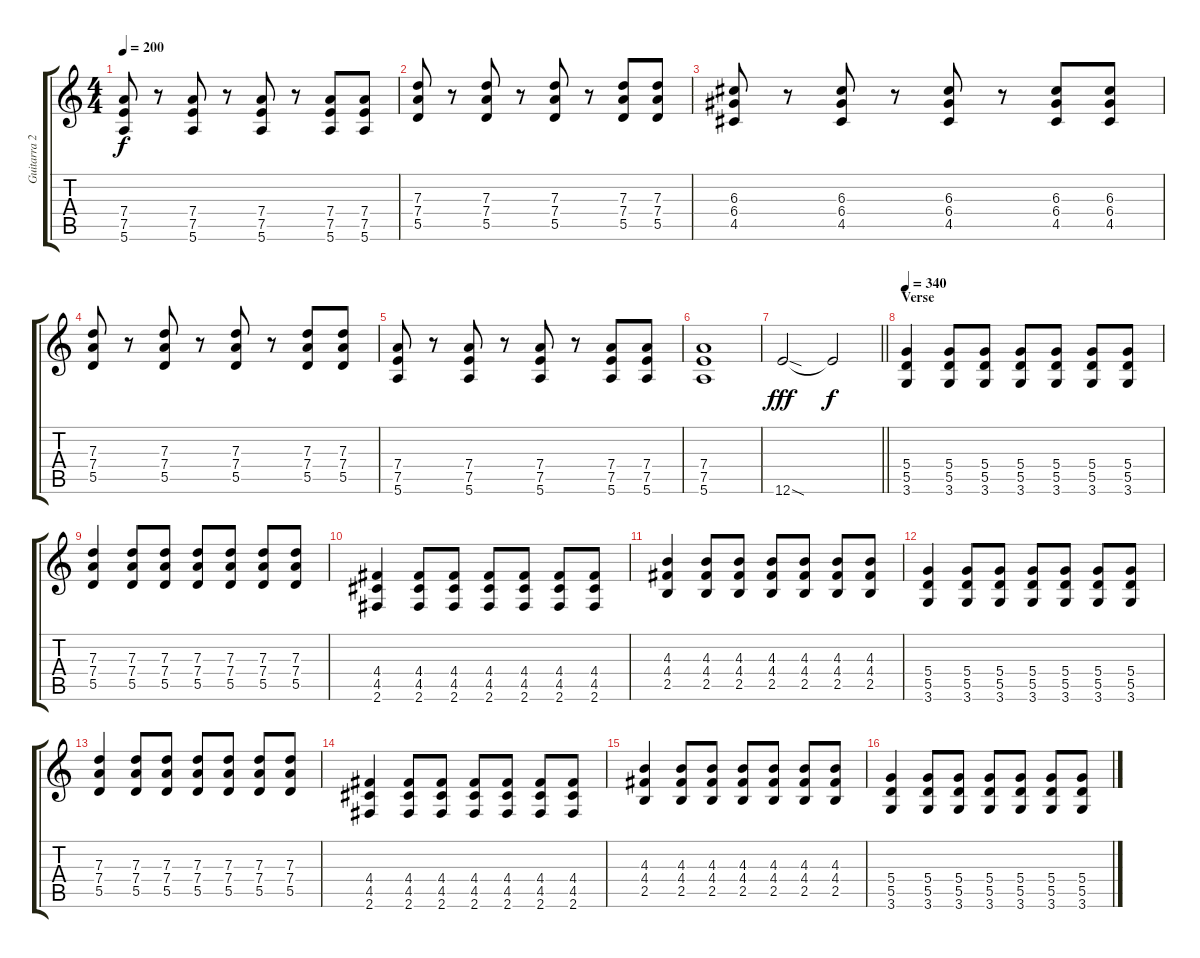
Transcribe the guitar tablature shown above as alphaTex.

\track ("Guitarra 2 - Erik" "Guitarra 2") {instrument distortionguitar}
\staff {score tabs}
\tuning (E4 B3 G3 D3 A2 E2) {hide}
\ts (4 4)
\tempo 200
\clef g2
\ks c
(7.4 7.5 5.6).8{dy f} r.8 (7.4 7.5 5.6).8 r.8 (7.4 7.5 5.6).8 r.8 (7.4 7.5 5.6).8 (7.4 7.5 5.6).8 |
(7.3 7.4 5.5).8 r.8 (7.3 7.4 5.5).8 r.8 (7.3 7.4 5.5).8 r.8 (7.3 7.4 5.5).8 (7.3 7.4 5.5).8 |
(6.3 6.4 4.5).8 r.8 (6.3 6.4 4.5).8 r.8 (6.3 6.4 4.5).8 r.8 (6.3 6.4 4.5).8 (6.3 6.4 4.5).8 |
(7.3 7.4 5.5).8 r.8 (7.3 7.4 5.5).8 r.8 (7.3 7.4 5.5).8 r.8 (7.3 7.4 5.5).8 (7.3 7.4 5.5).8 |
(7.4 7.5 5.6).8 r.8 (7.4 7.5 5.6).8 r.8 (7.4 7.5 5.6).8 r.8 (7.4 7.5 5.6).8 (7.4 7.5 5.6).8 |
(7.4 7.5 5.6).1 |
\barLineRight lightlight
12.6{sod}.2{dy fff} 12.6{t}.2{dy f} |
\section ("" "Verse")
\tempo 340
(5.4 5.5 3.6).4 (5.4 5.5 3.6).8 (5.4 5.5 3.6).8 (5.4 5.5 3.6).8 (5.4 5.5 3.6).8 (5.4 5.5 3.6).8 (5.4 5.5 3.6).8 |
(7.3 7.4 5.5).4 (7.3 7.4 5.5).8 (7.3 7.4 5.5).8 (7.3 7.4 5.5).8 (7.3 7.4 5.5).8 (7.3 7.4 5.5).8 (7.3 7.4 5.5).8 |
(4.4 4.5 2.6).4 (4.4 4.5 2.6).8 (4.4 4.5 2.6).8 (4.4 4.5 2.6).8 (4.4 4.5 2.6).8 (4.4 4.5 2.6).8 (4.4 4.5 2.6).8 |
(4.3 4.4 2.5).4 (4.3 4.4 2.5).8 (4.3 4.4 2.5).8 (4.3 4.4 2.5).8 (4.3 4.4 2.5).8 (4.3 4.4 2.5).8 (4.3 4.4 2.5).8 |
(5.4 5.5 3.6).4 (5.4 5.5 3.6).8 (5.4 5.5 3.6).8 (5.4 5.5 3.6).8 (5.4 5.5 3.6).8 (5.4 5.5 3.6).8 (5.4 5.5 3.6).8 |
(7.3 7.4 5.5).4 (7.3 7.4 5.5).8 (7.3 7.4 5.5).8 (7.3 7.4 5.5).8 (7.3 7.4 5.5).8 (7.3 7.4 5.5).8 (7.3 7.4 5.5).8 |
(4.4 4.5 2.6).4 (4.4 4.5 2.6).8 (4.4 4.5 2.6).8 (4.4 4.5 2.6).8 (4.4 4.5 2.6).8 (4.4 4.5 2.6).8 (4.4 4.5 2.6).8 |
(4.3 4.4 2.5).4 (4.3 4.4 2.5).8 (4.3 4.4 2.5).8 (4.3 4.4 2.5).8 (4.3 4.4 2.5).8 (4.3 4.4 2.5).8 (4.3 4.4 2.5).8 |
(5.4 5.5 3.6).4 (5.4 5.5 3.6).8 (5.4 5.5 3.6).8 (5.4 5.5 3.6).8 (5.4 5.5 3.6).8 (5.4 5.5 3.6).8 (5.4 5.5 3.6).8
